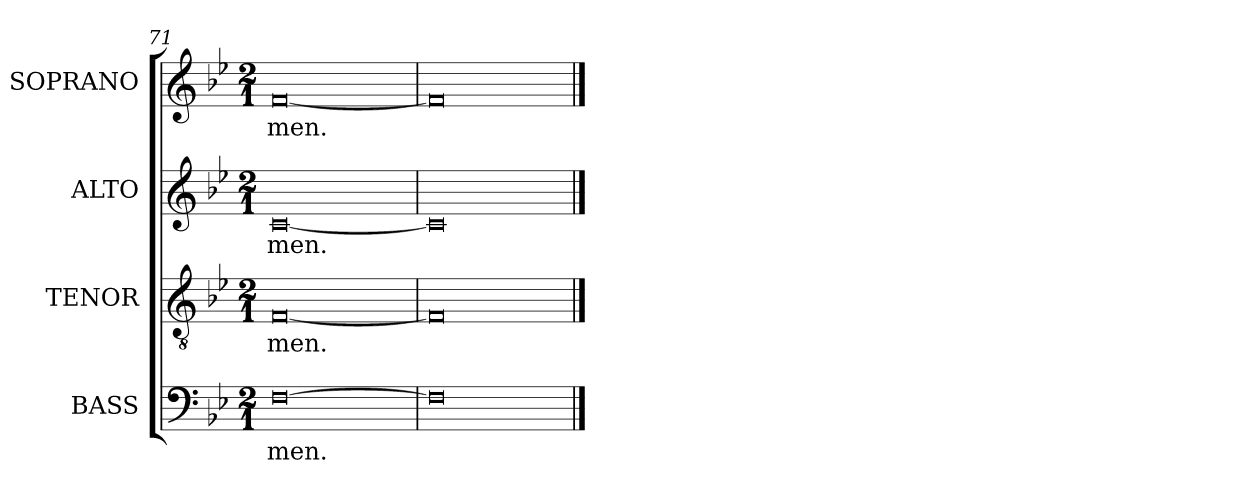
**kern	**text	**kern	**text	**kern	**text	**kern	**text
*part4	*part4	*part3	*part3	*part2	*part2	*part1	*part1
*staff4	*staff4	*staff3	*staff3	*staff2	*staff2	*staff1	*staff1
*I"BASS	*	*I"TENOR	*	*I"ALTO	*	*I"SOPRANO	*
*	*	*I'T.	*	*I'A.	*	*I'S.	*
*clefF4	*	*clefGv2	*	*clefG2	*	*clefG2	*
*	*	*ITrd7c12	*	*	*	*	*
*k[b-e-]	*	*k[b-e-]	*	*k[b-e-]	*	*k[b-e-]	*
*B-:	*	*B-:	*	*B-:	*	*B-:	*
*M2/1	*	*M2/1	*	*M2/1	*	*M2/1	*
=71	=71	=71	=71	=71	=71	=71	=71
!	!LO:LY:b:color=#000000	!	!	!	!	!	!
!	!	!	!LO:LY:b:color=#000000	!	!	!	!
!	!	!	!	!	!LO:LY:b:color=#000000	!	!
!	!	!	!	!	!	!	!LO:LY:b:color=#000000
[0Fi	-men.	[0FFi	-men.	[0ci	-men.	[0fi	-men.
=72	=72	=72	=72	=72	=72	=72	=72
0Fi]	.	0FFi]	.	0ci]	.	0fi]	.
==	==	==	==	==	==	==	==
*-	*-	*-	*-	*-	*-	*-	*-
